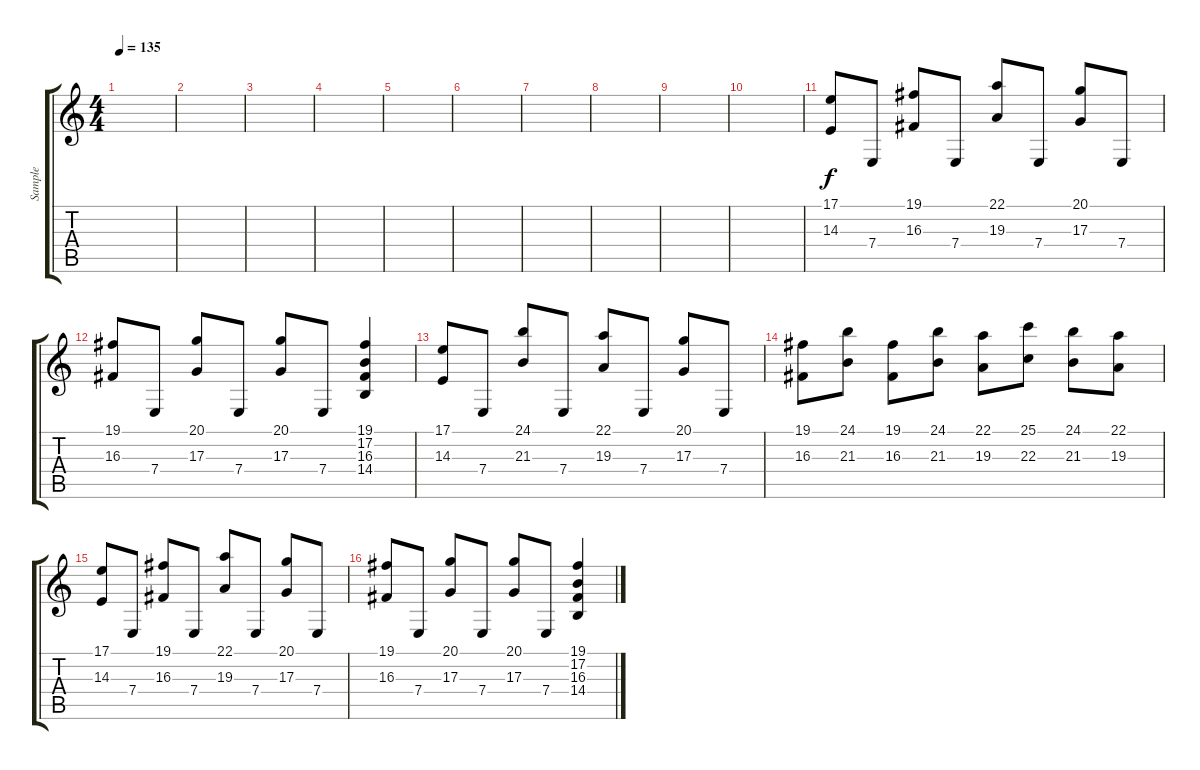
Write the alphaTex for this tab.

\track ("Sample" "Sample") {instrument stringensemble1}
\staff {score tabs}
\tuning (B3 Gb3 D3 A2 E2 B1) {hide}
\ts (4 4)
\tempo 135
\clef g2
\ks c
|
|
|
|
|
|
|
|
|
|
(17.1 14.3).8 7.4.8 (19.1 16.3).8 7.4.8 (22.1 19.3).8 7.4.8 (20.1 17.3).8 7.4.8 |
(19.1 16.3).8 7.4.8 (20.1 17.3).8 7.4.8 (20.1 17.3).8 7.4.8 (19.1 17.2 16.3 14.4).4 |
(17.1 14.3).8 7.4.8 (24.1 21.3).8 7.4.8 (22.1 19.3).8 7.4.8 (20.1 17.3).8 7.4.8 |
(19.1 16.3).8 (24.1 21.3).8 (19.1 16.3).8 (24.1 21.3).8 (22.1 19.3).8 (25.1 22.3).8 (24.1 21.3).8 (22.1 19.3).8 |
(17.1 14.3).8 7.4.8 (19.1 16.3).8 7.4.8 (22.1 19.3).8 7.4.8 (20.1 17.3).8 7.4.8 |
(19.1 16.3).8 7.4.8 (20.1 17.3).8 7.4.8 (20.1 17.3).8 7.4.8 (19.1 17.2 16.3 14.4).4
